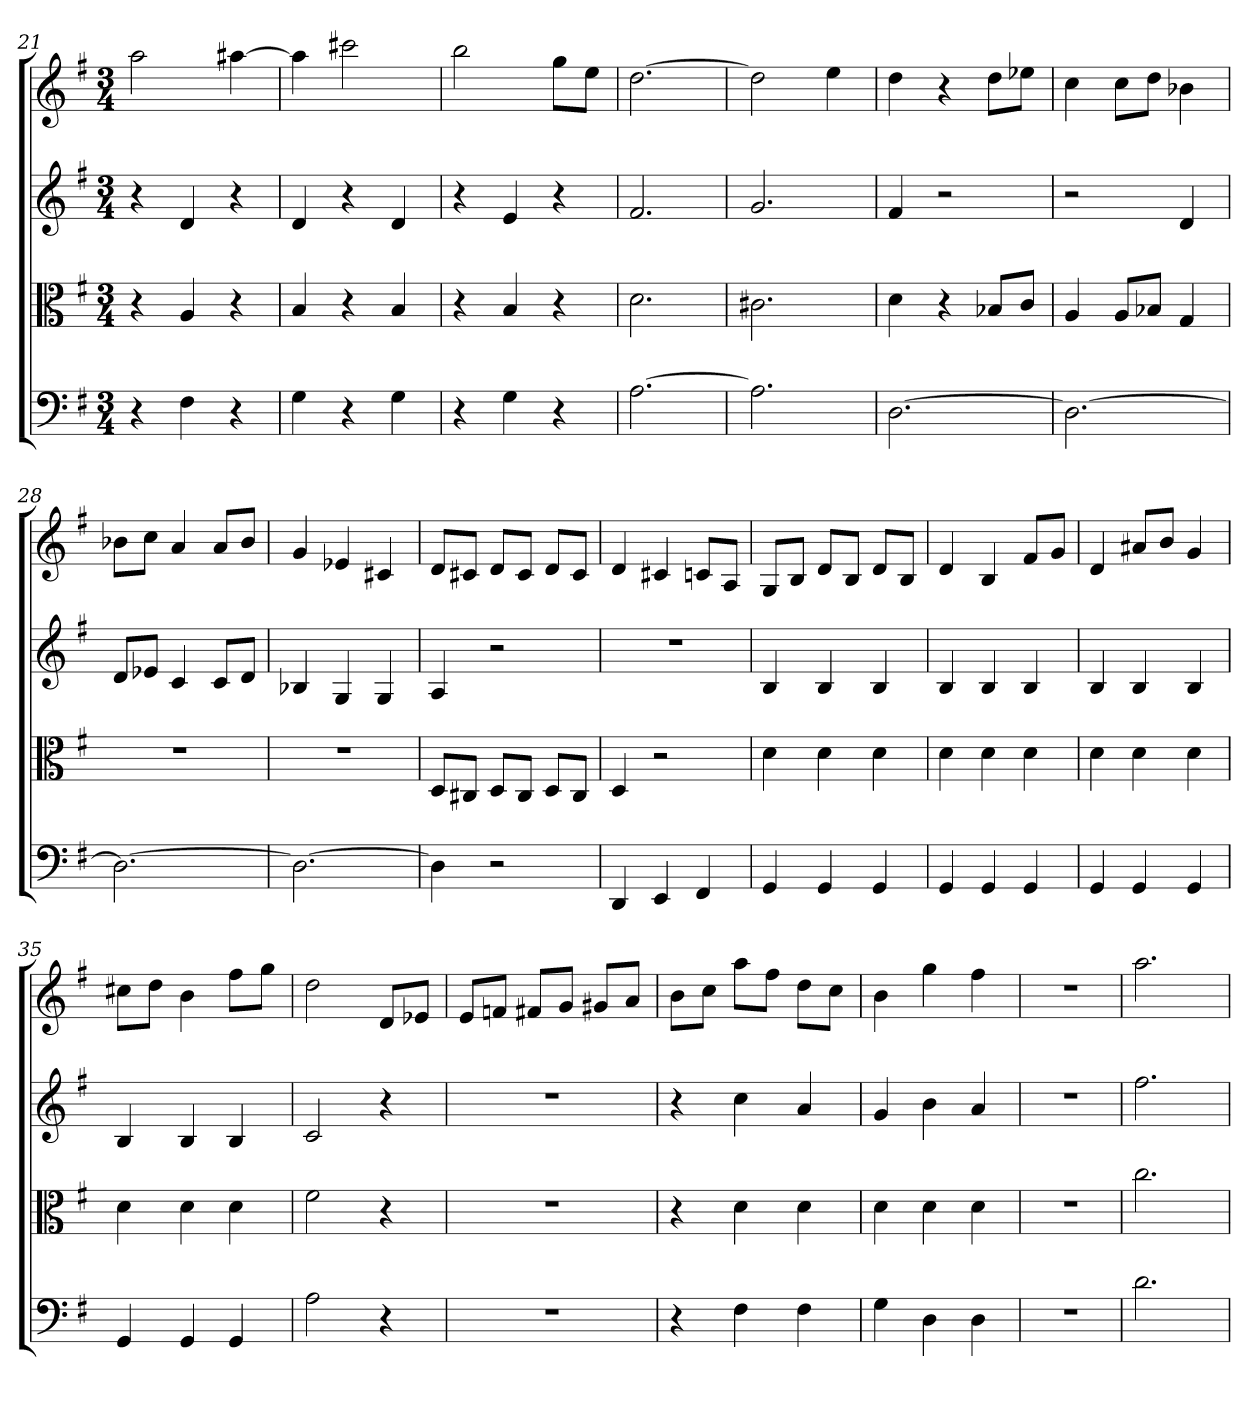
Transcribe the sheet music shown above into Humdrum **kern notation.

**kern	**kern	**kern	**kern
*part4	*part3	*part2	*part1
*staff4	*staff3	*staff2	*staff1
*clefF4	*clefC3	*	*
*k[f#]	*k[f#]	*k[f#]	*k[f#]
*G:	*G:	*G:	*G:
*M3/4	*M3/4	*M3/4	*M3/4
=21	=21	=21	=21
4r	4r	4r	2aa
4F#	4A	4d	.
4r	4r	4r	[4aa#X
=22	=22	=22	=22
4G	4B	4d	4aa#]
4r	4r	4r	2ccc#X
4G	4B	4d	.
=23	=23	=23	=23
4r	4r	4r	2bb
4G	4B	4e	.
4r	4r	4r	8ggL
.	.	.	8eeJ
=24	=24	=24	=24
[2.A	2.d	2.f#	[2.dd
=25	=25	=25	=25
2.A]	2.c#X	2.g	2dd]
.	.	.	4ee
=26	=26	=26	=26
[2.D	4d	4f#	4dd
.	4r	2r	4r
.	8B-X/L	.	8ddL
.	8c/J	.	8ee-XJ
=27	=27	=27	=27
2.D_	4A	2r	4cc
.	8A/L	.	8ccL
.	8B-X/J	.	8ddJ
.	4G	4d	4b-X
=28	=28	=28	=28
2.D_	2.r	8dL	8b-XL
.	.	8e-XJ	8ccJ
.	.	4c	4a
.	.	8cL	8aL
.	.	8dJ	8b-J
=29	=29	=29	=29
2.D_	2.r	4B-X	4g
.	.	4G	4e-X
.	.	4G	4c#X
=30	=30	=30	=30
4D]	8D/L	4A	8dL
.	8C#X/J	.	8c#XJ
2r	8D/L	2r	8dL
.	8C#/J	.	8c#J
.	8D/L	.	8dL
.	8C#/J	.	8c#J
=31	=31	=31	=31
4DD	4D	2.r	4d
4EE	2r	.	4c#X
4FF#	.	.	8cnL
.	.	.	8AJ
=32	=32	=32	=32
4GG	4d	4B	8GL
.	.	.	8BJ
4GG	4d	4B	8dL
.	.	.	8BJ
4GG	4d	4B	8dL
.	.	.	8BJ
=33	=33	=33	=33
4GG	4d	4B	4d
4GG	4d	4B	4B
4GG	4d	4B	8f#L
.	.	.	8gJ
=34	=34	=34	=34
4GG	4d	4B	4d
4GG	4d	4B	8a#XL
.	.	.	8bJ
4GG	4d	4B	4g
=35	=35	=35	=35
4GG	4d	4B	8cc#XL
.	.	.	8ddJ
4GG	4d	4B	4b
4GG	4d	4B	8ff#L
.	.	.	8ggJ
=36	=36	=36	=36
2A	2f#	2c	2dd
4r	4r	4r	8dL
.	.	.	8e-XJ
=37	=37	=37	=37
2.r	2.r	2.r	8eL
.	.	.	8fnJ
.	.	.	8f#XL
.	.	.	8gJ
.	.	.	8g#XL
.	.	.	8aJ
=38	=38	=38	=38
4r	4r	4r	8bL
.	.	.	8ccJ
4F#	4d	4cc	8aaL
.	.	.	8ff#J
4F#	4d	4a	8ddL
.	.	.	8ccJ
=39	=39	=39	=39
4G	4d	4g	4b
4D	4d	4b	4gg
4D	4d	4a	4ff#
=40	=40	=40	=40
2.r	2.r	2.r	2.r
=41	=41	=41	=41
2.d	2.cc	2.ff#	2.aa
=	=	=	=
*-	*-	*-	*-
